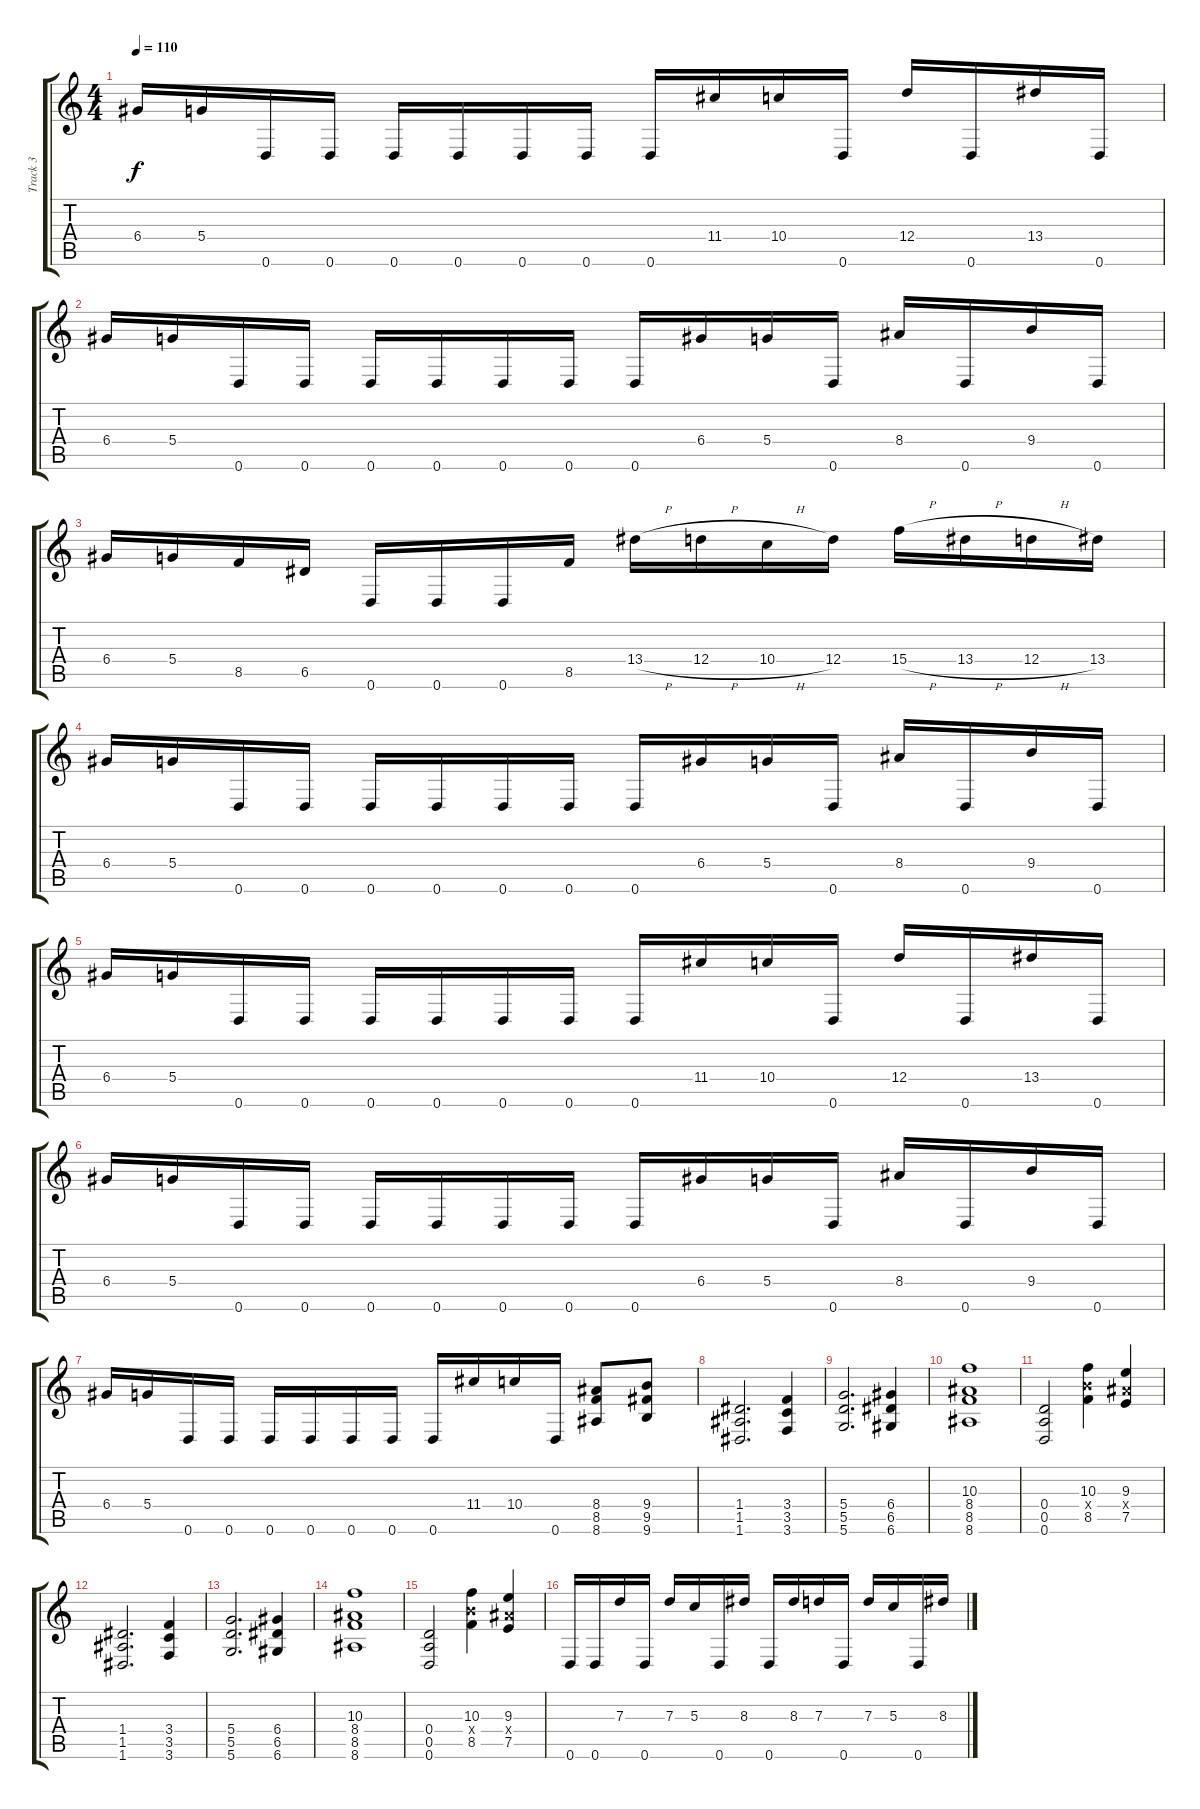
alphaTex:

\track ("Track 3" "Track 3") {instrument distortionguitar}
\staff {score tabs}
\tuning (E4 B3 G3 D3 A2 D2) {hide}
\ts (4 4)
\tempo 110
\clef g2
\ks c
6.4.16{dy f} 5.4.16 0.6.16 0.6.16 0.6.16 0.6.16 0.6.16 0.6.16 0.6.16 11.4.16 10.4.16 0.6.16 12.4.16 0.6.16 13.4.16 0.6.16 |
6.4.16 5.4.16 0.6.16 0.6.16 0.6.16 0.6.16 0.6.16 0.6.16 0.6.16 6.4.16 5.4.16 0.6.16 8.4.16 0.6.16 9.4.16 0.6.16 |
6.4.16 5.4.16 8.5.16 6.5.16 0.6.16 0.6.16 0.6.16 8.5.16 13.4{h}.16 12.4{h}.16 10.4{h}.16 12.4.16 15.4{h}.16 13.4{h}.16 12.4{h}.16 13.4.16 |
6.4.16 5.4.16 0.6.16 0.6.16 0.6.16 0.6.16 0.6.16 0.6.16 0.6.16 6.4.16 5.4.16 0.6.16 8.4.16 0.6.16 9.4.16 0.6.16 |
6.4.16 5.4.16 0.6.16 0.6.16 0.6.16 0.6.16 0.6.16 0.6.16 0.6.16 11.4.16 10.4.16 0.6.16 12.4.16 0.6.16 13.4.16 0.6.16 |
6.4.16 5.4.16 0.6.16 0.6.16 0.6.16 0.6.16 0.6.16 0.6.16 0.6.16 6.4.16 5.4.16 0.6.16 8.4.16 0.6.16 9.4.16 0.6.16 |
6.4.16 5.4.16 0.6.16 0.6.16 0.6.16 0.6.16 0.6.16 0.6.16 0.6.16 11.4.16 10.4.16 0.6.16 (8.4 8.5 8.6).8 (9.4 9.5 9.6).8 |
(1.4 1.5 1.6).2{d} (3.4 3.5 3.6).4 |
(5.4 5.5 5.6).2{d} (6.4 6.5 6.6).4 |
(10.3 8.4 8.5 8.6).1 |
(0.4 0.5 0.6).2 (10.3 9.4{x} 8.5).4 (9.3 8.4{x} 7.5).4 |
(1.4 1.5 1.6).2{d} (3.4 3.5 3.6).4 |
(5.4 5.5 5.6).2{d} (6.4 6.5 6.6).4 |
(10.3 8.4 8.5 8.6).1 |
(0.4 0.5 0.6).2 (10.3 9.4{x} 8.5).4 (9.3 8.4{x} 7.5).4 |
\section ("" "")
0.6.16 0.6.16 7.3.16 0.6.16 7.3.16 5.3.16 0.6.16 8.3.16 0.6.16 8.3.16 7.3.16 0.6.16 7.3.16 5.3.16 0.6.16 8.3.16
